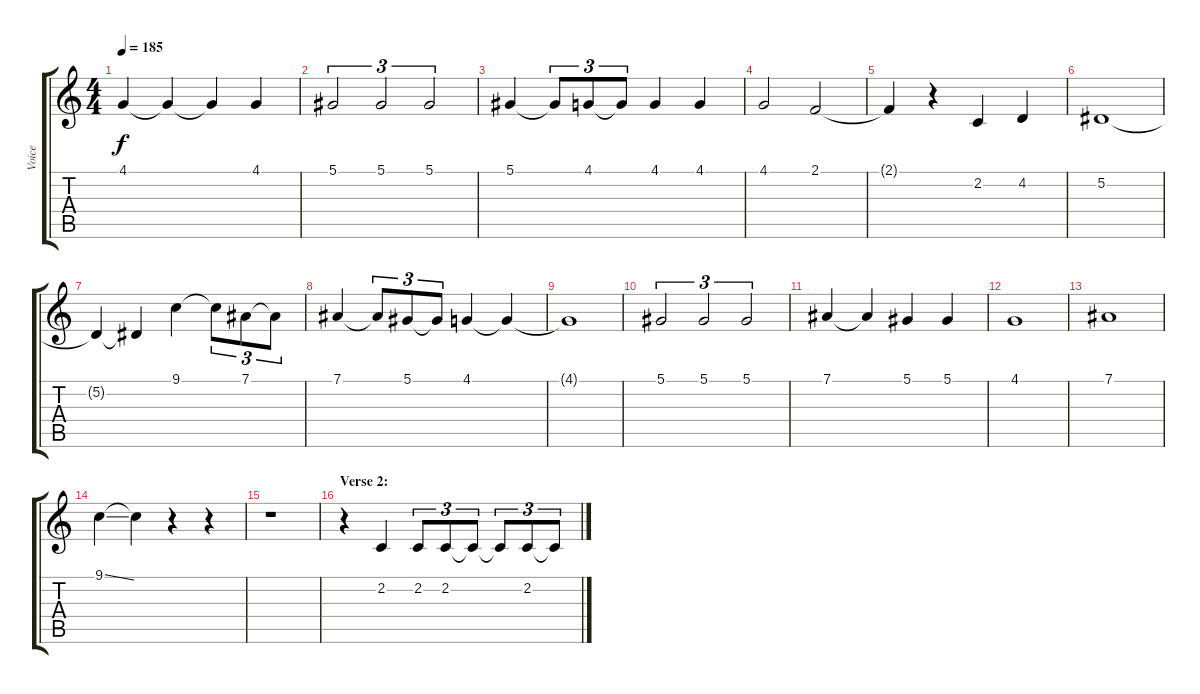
\track ("Voice" "Voice") {instrument cello}
\staff {score tabs}
\tuning (Eb4 Bb3 Gb3 Db3 Ab2 Eb2) {hide}
\ts (4 4)
\tempo 185
\clef g2
\ks c
4.1{t}.4{dy f} 4.1{t}.4 4.1{t}.4 4.1.4 |
5.1.2{tu (3 2)} 5.1.2{tu (3 2)} 5.1.2{tu (3 2)} |
5.1.4 5.1{t}.8{tu (3 2)} 4.1.8{tu (3 2)} 4.1{t}.8{tu (3 2)} 4.1.4 4.1.4 |
4.1.2 2.1.2 |
2.1{t}.4 r.4 2.2.4 4.2.4 |
5.2.1 |
5.2{t}.4 5.2{t}.4 9.1.4 9.1{t}.8{tu (3 2)} 7.1.8{tu (3 2)} 7.1{t}.8{tu (3 2)} |
7.1.4 7.1{t}.8{tu (3 2)} 5.1.8{tu (3 2)} 5.1{t}.8{tu (3 2)} 4.1.4 4.1{t}.4 |
4.1{t}.1 |
5.1.2{tu (3 2)} 5.1.2{tu (3 2)} 5.1.2{tu (3 2)} |
7.1.4 7.1{t}.4 5.1.4 5.1.4 |
4.1.1 |
7.1.1 |
9.1{ss}.4 9.1{t}.4 r.4 r.4 |
r.1 |
\section ("" "Verse 2:")
r.4 2.2.4 2.2.8{tu (3 2)} 2.2.8{tu (3 2)} 2.2{t}.8{tu (3 2)} 2.2{t}.8{tu (3 2)} 2.2.8{tu (3 2)} 2.2{t}.8{tu (3 2)}
